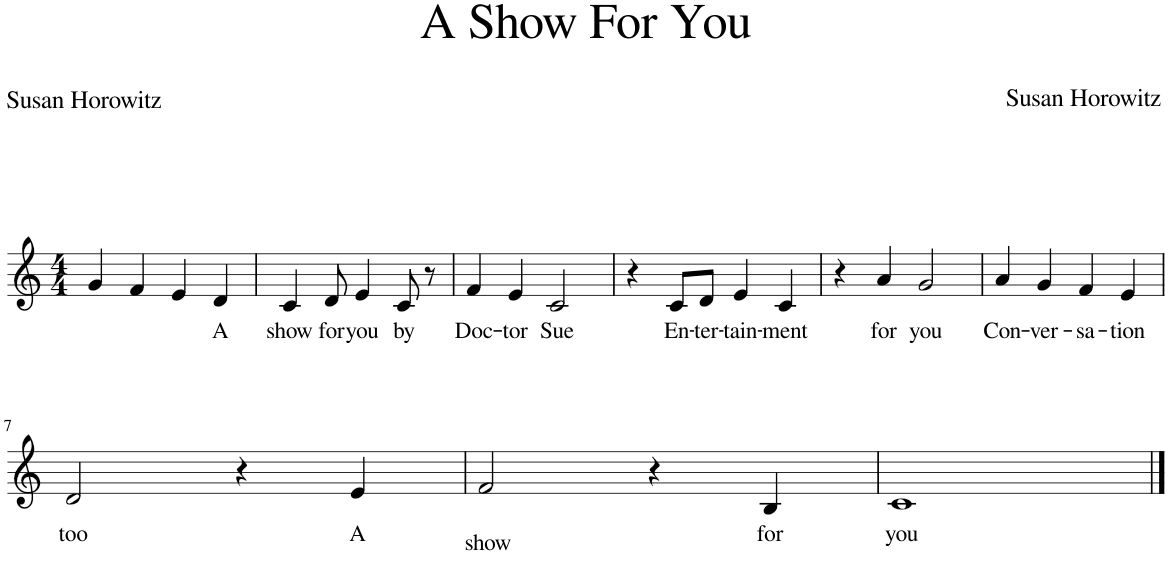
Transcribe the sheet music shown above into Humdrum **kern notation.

**kern	**text
*part1	*part1
*staff1	*staff1
*I"Piano	*
*I'Pno.	*
*clefG2	*
*k[]	*
*M4/4	*
=1	=1
4g/	.
4f/	.
4e/	.
!	!LO:LY:b
4d/	A
=2	=2
8ryy	.
!	!LO:LY:b
4c/	show
!	!LO:LY:b
8d/	for
!	!LO:LY:b
4e/	you
!	!LO:LY:b
8c/	by
8r	.
=3	=3
!	!LO:LY:b
4f/	Doc-
!	!LO:LY:b
4e/	-tor
!	!LO:LY:b
2c/	Sue
=4	=4
4r	.
!	!LO:LY:b
8c/L	En-
!	!LO:LY:b
8d/J	-ter-
!	!LO:LY:b
4e/	-tain-
!	!LO:LY:b
4c/	-ment
=5	=5
4r	.
!	!LO:LY:b
4a/	for
!	!LO:LY:b
2g/	you
=6	=6
!	!LO:LY:b
4a/	Con-
!	!LO:LY:b
4g/	-ver-
!	!LO:LY:b
4f/	-sa-
!	!LO:LY:b
4e/	-tion
!!LO:LB:g=z
=7	=7
!	!LO:LY:b
2d/	too
4r	.
!	!LO:LY:b
4e/	A
=8	=8
!	!LO:LY:b
2f/	show
4r	.
!	!LO:LY:b
4B/	for
=9	=9
!	!LO:LY:b
1c	you
==	==
*-	*-
